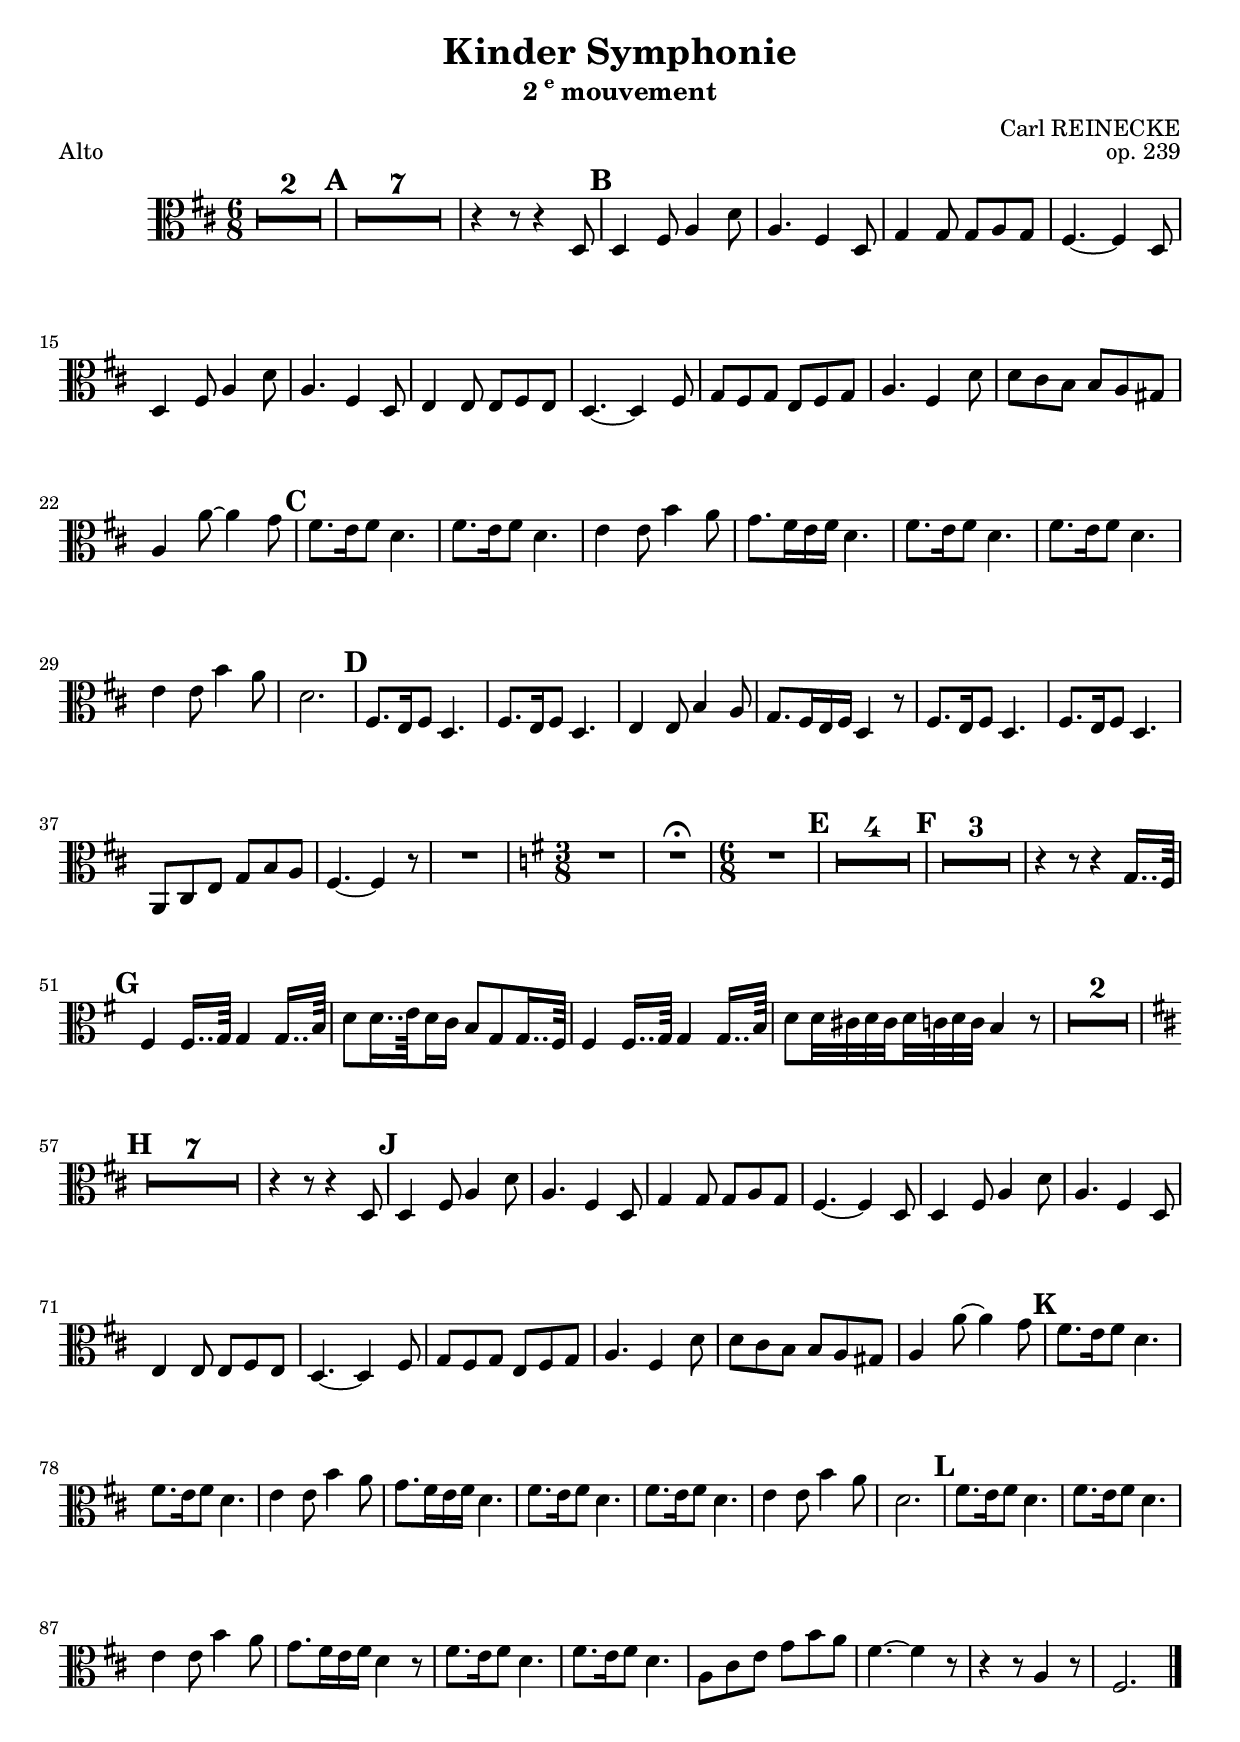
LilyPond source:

% Created on Wed Oct 21 20:51:23 CEST 2009
\version "2.13.3"

\include "header.ly"

scorepagebreak = {  } 

staffAlto =  \relative d {
\include "Notes/part_settings.ly"
    \set Staff.instrumentName = "Alto"
    \set Staff.shortInstrumentName = "alt."
    \set Staff.midiInstrument = "viola"
    \clef "alto" \key d \major \time 6/8 
    R2.*2    | % 7
    \mark \default
    R2.*7 | 
    r4 r8 r4 d8 | % 11
    \mark \default
    d4 fis8 a4 d8 | % 12
    a4. fis4 d8 | % 13
    g4 g8 g8   a8 g8      | % 14
    fis4. ~ fis4 d8 | % 15
    d4 fis8 a4 d8 | % 16
    a4. fis4 d8 | % 17
    e4 e8 e8   fis8 e8   | % 18
    d4. ~ d4 fis8 | % 19
    g8   fis8 g8   e8   fis8 g8   | 
    a4. fis4 d'8    | % 21
    d8   cis8 b8   b8   a8 gis8   | % 22
    a4 a'8 ~ a4 g8 | % 23
    \mark \default
    fis8.   e16 fis8   d4. | % 24
    fis8.   e16 fis8   d4. | % 25
    e4 e8 b'4 a8 | % 26
    g8.   fis16 e16 fis16   d4.    | % 27
    fis8.   e16 fis8   d4. | % 28
    fis8.   e16 fis8   d4. | % 29
    e4 e8 b'4 a8 | 
    d,2. | % 31
    \mark \default
    fis,8.   e16 fis8   d4. | % 32
    fis8.   e16 fis8   d4.    | % 33
    e4 e8 b'4 a8 | % 34
    g8.   fis16 e16 fis16   d4 r8 | % 35
    fis8.   e16 fis8   d4. | % 36
    fis8.   e16 fis8   d4. | % 37
    a8   cis8 e8   g8   b8 a8   | % 38
    fis4. ~ fis4 r8    | % 39
    R2. | 
    \key g \major 
    \time 3/8 
    R4.
    \cadenzaOn R4.^\fermataMarkup 
    s1*7 s2.\cadenzaOff  s4.
    \time 6/8  
    R2.| 
    \mark \default
    R2.*4 | 
    \mark \default
    R2.*3 | % 55
    r4 r8 r4 g16..   fis64     | % 56
    \mark \default
    fis4 fis16..   g64   g4 g16..   b64   | % 57
    \set subdivideBeams = ##t
    d8[   d16.. e64 d16 c16]   b8[   g8 g16.. fis64]   | % 58
    fis4 fis16..   g64   g4 g16..   b64     | % 59
    d8[   d32 cis32 d32 cis32 d32 c32 d32 c32]   b4 r8 | 
    R2.*2 | % 62
    \key d \major 
    \mark \default
    R2.*7 | % 69
    r4 r8 r4 d,8 | 
    \mark \default
    d4 fis8 a4 d8   | % 71
    a4. fis4 d8 | % 72
    g4 g8 g8   a8 g8   | % 73
    fis4. ~ fis4 d8 | % 74
    d4 fis8 a4 d8 | % 75
    a4. fis4 d8 | % 76
    e4 e8 e8   fis8 e8   | % 77
    d4. ~ d4 fis8   | % 78
    g8   fis8 g8   e8   fis8 g8   | % 79
    a4. fis4 d'8 | 
    d8   cis8 b8   b8   a8 gis8   | % 81
    a4 a'8 ~ a4 g8 | % 82
    \mark \default
    fis8.   e16 fis8   d4. | % 83
    fis8.   e16 fis8   d4.   | % 84
    e4 e8 b'4 a8 | % 85
    g8.   fis16 e16 fis16   d4. | % 86
    fis8.   e16 fis8   d4. | % 87
    fis8.   e16 fis8   d4. | % 88
    e4 e8 b'4 a8 | % 89
    d,2.   | 
    \mark \default
    fis8.   e16 fis8   d4. | % 91
    fis8.   e16 fis8   d4. | % 92
    e4 e8 b'4 a8 | % 93
    g8.   fis16 e16 fis16   d4 r8 | % 94
    fis8.   e16 fis8   d4. | % 95
    fis8.   e16 fis8   d4.   | % 96
    a8   cis8 e8   g8   b8 a8   | % 97
    fis4. ~ fis4 r8 | % 98
    r4 r8 a,4 r8 | % 99
    fis2. \bar "|."
    }



\book {
\paper {
#(set-paper-size "a4")	
ragged-last-bottom =##f
oddFooterMarkup = \markup {\fill-line {} }
}

\score { 
<< 
\new Staff \with { \remove Instrument_name_engraver } 
\staffAlto
>> 
\header {
piece = "Alto" 
	}  
} 
}
